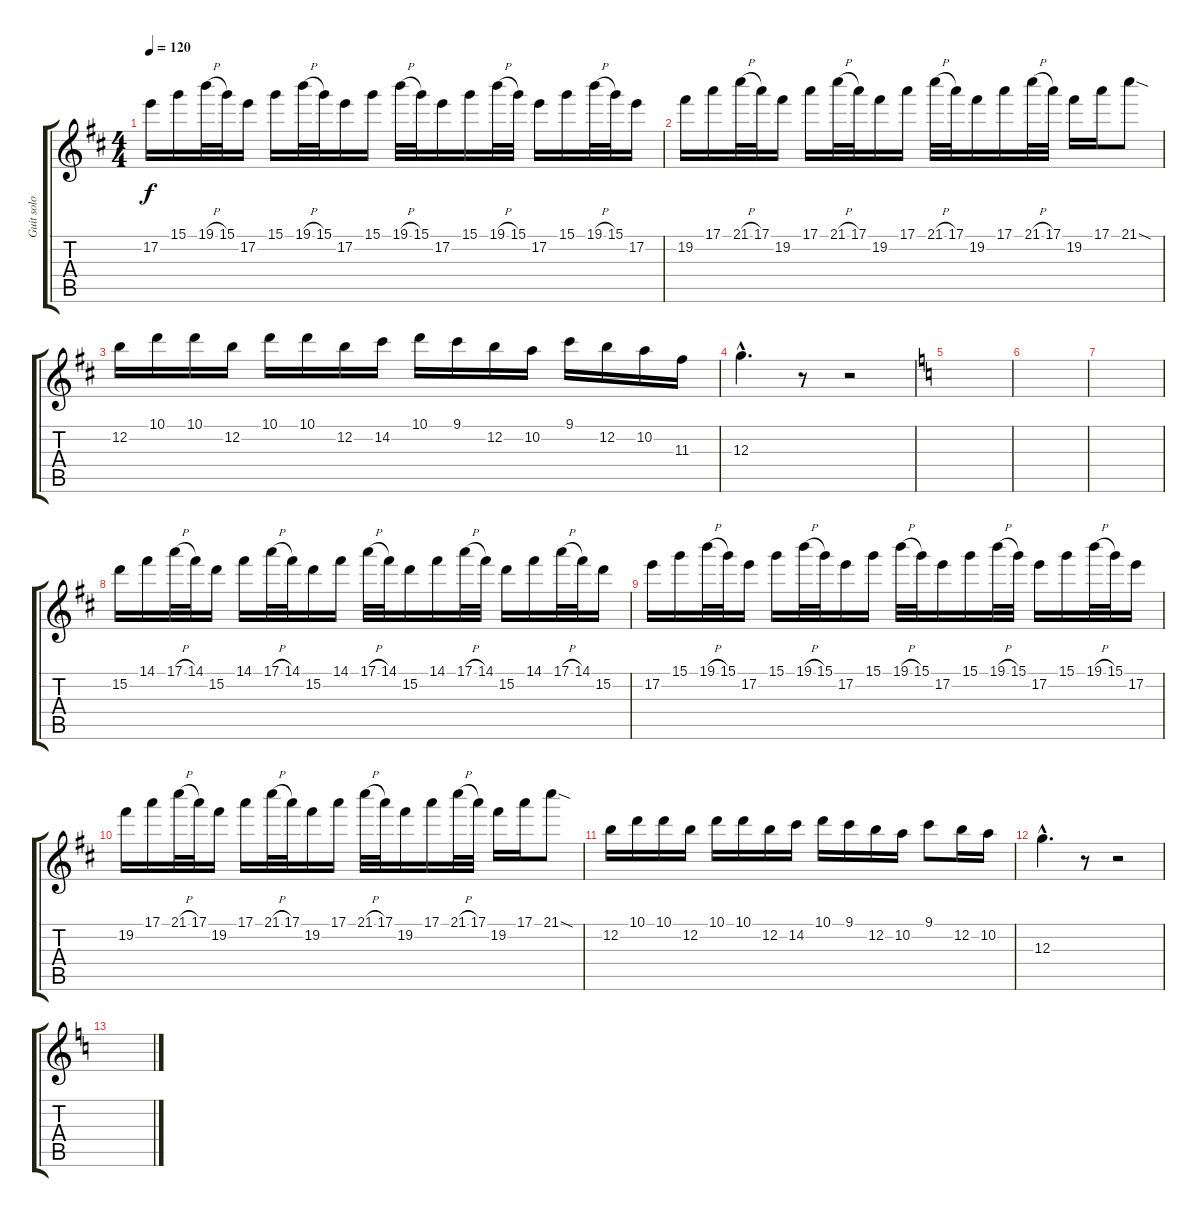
\track ("Guit solo 2" "Guit solo ") {instrument overdrivenguitar}
\staff {score tabs}
\tuning (E4 B3 G3 D3 A2 E2) {hide}
\ts (4 4)
\tempo 120
\clef g2
\ks d
17.2.16{dy f} 15.1.16 19.1{h}.32 15.1.32 17.2.16 15.1.16 19.1{h}.32 15.1.32 17.2.16 15.1.16 19.1{h}.32 15.1.32 17.2.16 15.1.16 19.1{h}.32 15.1.32 17.2.16 15.1.16 19.1{h}.32 15.1.32 17.2.16 |
19.2.16 17.1.16 21.1{h}.32 17.1.32 19.2.16 17.1.16 21.1{h}.32 17.1.32 19.2.16 17.1.16 21.1{h}.32 17.1.32 19.2.16 17.1.16 21.1{h}.32 17.1.32 19.2.16 17.1.16 21.1{sod}.8 |
12.2.16 10.1.16 10.1.16 12.2.16 10.1.16 10.1.16 12.2.16 14.2.16 10.1.16 9.1.16 12.2.16 10.2.16 9.1.16 12.2.16 10.2.16 11.3.16 |
12.3{hac}.4{d} r.8 r.2 |
\ks c
|
|
|
\ks d
15.2.16 14.1.16 17.1{h}.32 14.1.32 15.2.16 14.1.16 17.1{h}.32 14.1.32 15.2.16 14.1.16 17.1{h}.32 14.1.32 15.2.16 14.1.16 17.1{h}.32 14.1.32 15.2.16 14.1.16 17.1{h}.32 14.1.32 15.2.16 |
17.2.16 15.1.16 19.1{h}.32 15.1.32 17.2.16 15.1.16 19.1{h}.32 15.1.32 17.2.16 15.1.16 19.1{h}.32 15.1.32 17.2.16 15.1.16 19.1{h}.32 15.1.32 17.2.16 15.1.16 19.1{h}.32 15.1.32 17.2.16 |
19.2.16 17.1.16 21.1{h}.32 17.1.32 19.2.16 17.1.16 21.1{h}.32 17.1.32 19.2.16 17.1.16 21.1{h}.32 17.1.32 19.2.16 17.1.16 21.1{h}.32 17.1.32 19.2.16 17.1.16 21.1{sod}.8 |
12.2.16 10.1.16 10.1.16 12.2.16 10.1.16 10.1.16 12.2.16 14.2.16 10.1.16 9.1.16 12.2.16 10.2.16 9.1.8 12.2.16 10.2.16 |
12.3{hac}.4{d} r.8 r.2 |
\ks c
